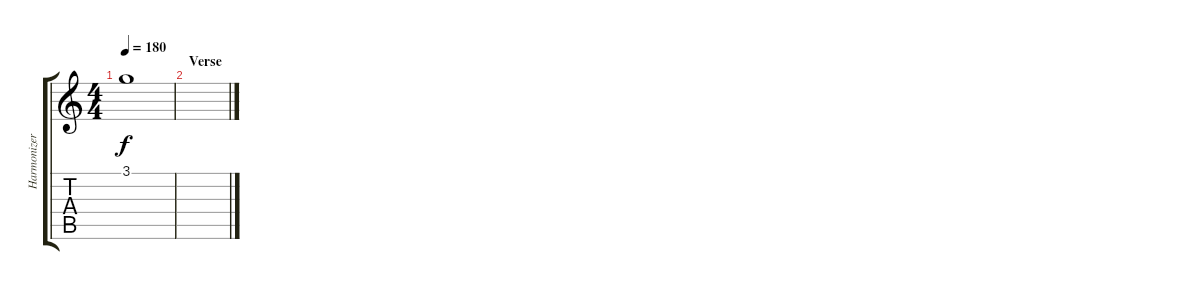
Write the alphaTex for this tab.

\track ("Harmonizer for LG" "Harmonizer") {instrument distortionguitar}
\staff {score tabs}
\tuning (E4 B3 G3 D3 A2 E2) {hide}
\ts (4 4)
\tempo 180
\clef g2
\ks c
3.1.1{dy f} |
\section ("" "Verse")
